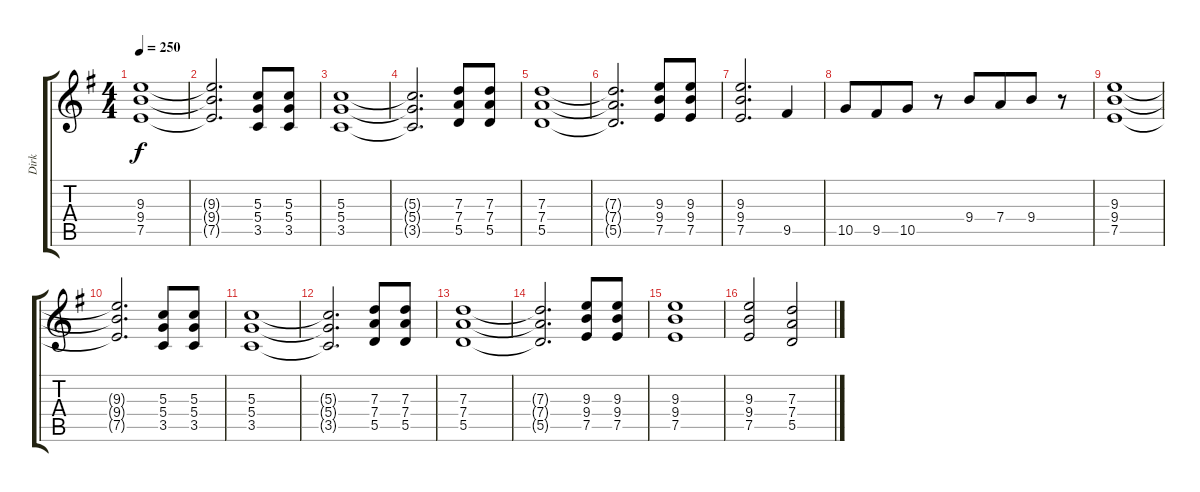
\track ("Dirk" "Dirk") {instrument distortionguitar}
\staff {score tabs}
\tuning (E4 B3 G3 D3 A2 E2) {hide}
\ts (4 4)
\tempo 250
\clef g2
\ks g
(9.3 9.4 7.5).1{dy f} |
(9.3{t} 9.4{t} 7.5{t}).2{d} (5.3 5.4 3.5).8 (5.3 5.4 3.5).8 |
(5.3 5.4 3.5).1 |
(5.3{t} 5.4{t} 3.5{t}).2{d} (7.3 7.4 5.5).8 (7.3 7.4 5.5).8 |
(7.3 7.4 5.5).1 |
(7.3{t} 7.4{t} 5.5{t}).2{d} (9.3 9.4 7.5).8 (9.3 9.4 7.5).8 |
(9.3 9.4 7.5).2{d} 9.5.4 |
10.5.8 9.5.8{beam merge} 10.5.8 r.8 9.4.8 7.4.8{beam merge} 9.4.8 r.8 |
(9.3 9.4 7.5).1 |
(9.3{t} 9.4{t} 7.5{t}).2{d} (5.3 5.4 3.5).8 (5.3 5.4 3.5).8 |
(5.3 5.4 3.5).1 |
(5.3{t} 5.4{t} 3.5{t}).2{d} (7.3 7.4 5.5).8 (7.3 7.4 5.5).8 |
(7.3 7.4 5.5).1 |
(7.3{t} 7.4{t} 5.5{t}).2{d} (9.3 9.4 7.5).8 (9.3 9.4 7.5).8 |
(9.3 9.4 7.5).1 |
(9.3 9.4 7.5).2 (7.3 7.4 5.5).2
